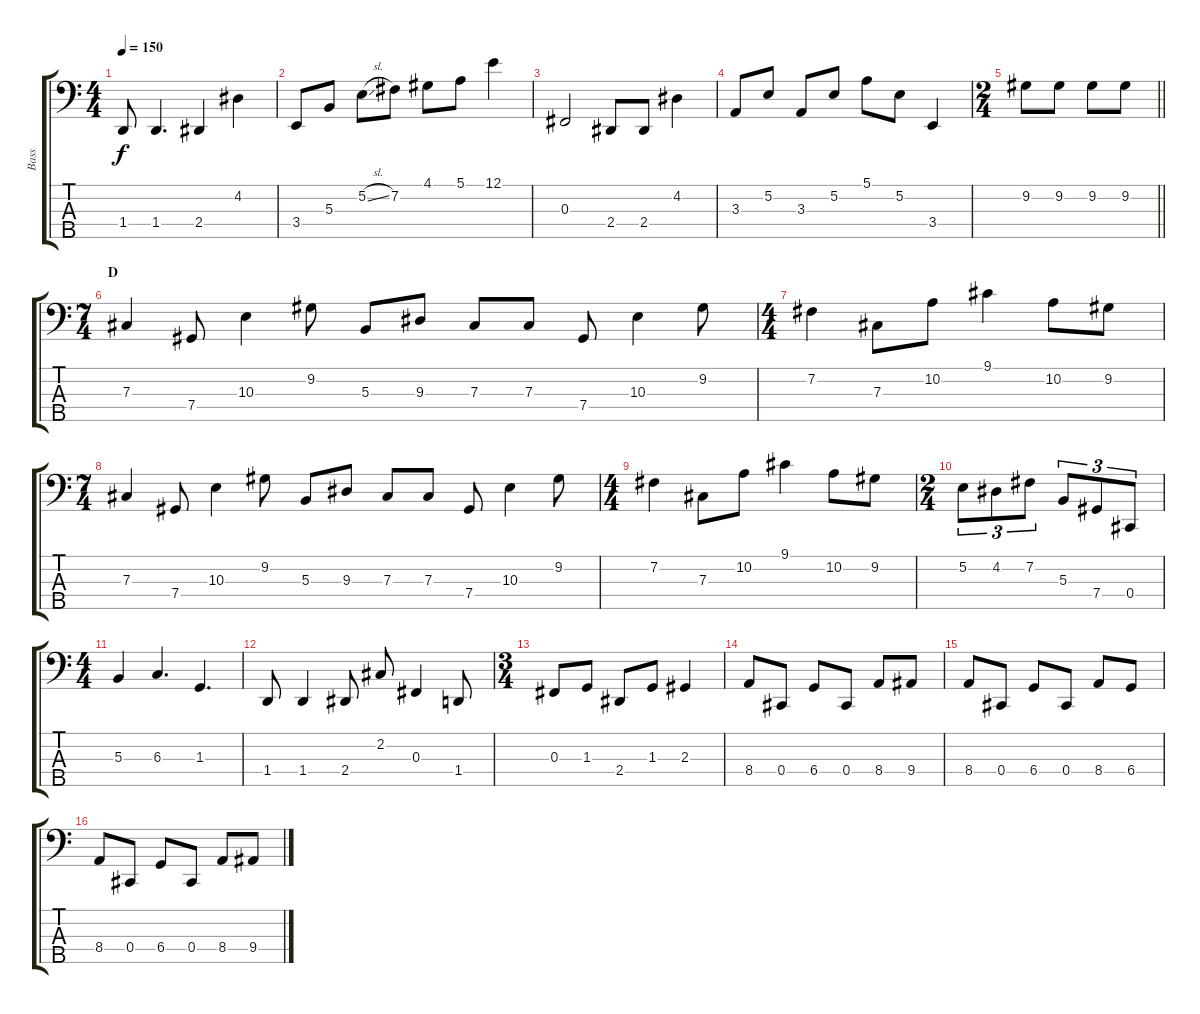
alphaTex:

\track ("Bass" "Bass") {instrument electricbassfinger}
\staff {score tabs}
\tuning (E2 B1 Gb1 Db1 Ab0) {hide}
\ts (4 4)
\tempo 150
\clef f4
\ks c
1.4.8{dy f} 1.4.4{d} 2.4.4 4.2.4 |
3.4.8 5.3.8 5.2{sl}.8 7.2.8 4.1.8 5.1.8 12.1.4 |
0.3.2 2.4.8 2.4.8 4.2.4 |
3.3.8 5.2.8 3.3.8 5.2.8 5.1.8 5.2.8 3.4.4 |
\ts (2 4)
\barLineRight lightlight
9.2.8 9.2.8 9.2.8 9.2.8 |
\ts (7 4)
\section ("" "D")
7.3.4 7.4.8 10.3.4 9.2.8 5.3.8 9.3.8 7.3.8 7.3.8 7.4.8 10.3.4 9.2.8 |
\ts (4 4)
7.2.4 7.3.8 10.2.8 9.1.4 10.2.8 9.2.8 |
\ts (7 4)
7.3.4 7.4.8 10.3.4 9.2.8 5.3.8 9.3.8 7.3.8 7.3.8 7.4.8 10.3.4 9.2.8 |
\ts (4 4)
7.2.4 7.3.8 10.2.8 9.1.4 10.2.8 9.2.8 |
\ts (2 4)
5.2.8{tu (3 2)} 4.2.8{tu (3 2)} 7.2.8{tu (3 2)} 5.3.8{tu (3 2)} 7.4.8{tu (3 2)} 0.4.8{tu (3 2)} |
\ts (4 4)
5.3.4 6.3.4{d} 1.3.4{d} |
1.4.8 1.4.4 2.4.8 2.2.8 0.3.4 1.4.8 |
\ts (3 4)
0.3.8 1.3.8 2.4.8 1.3.8 2.3.4 |
8.4.8 0.4.8 6.4.8 0.4.8 8.4.8 9.4.8 |
8.4.8 0.4.8 6.4.8 0.4.8 8.4.8 6.4.8 |
8.4.8 0.4.8 6.4.8 0.4.8 8.4.8 9.4.8
